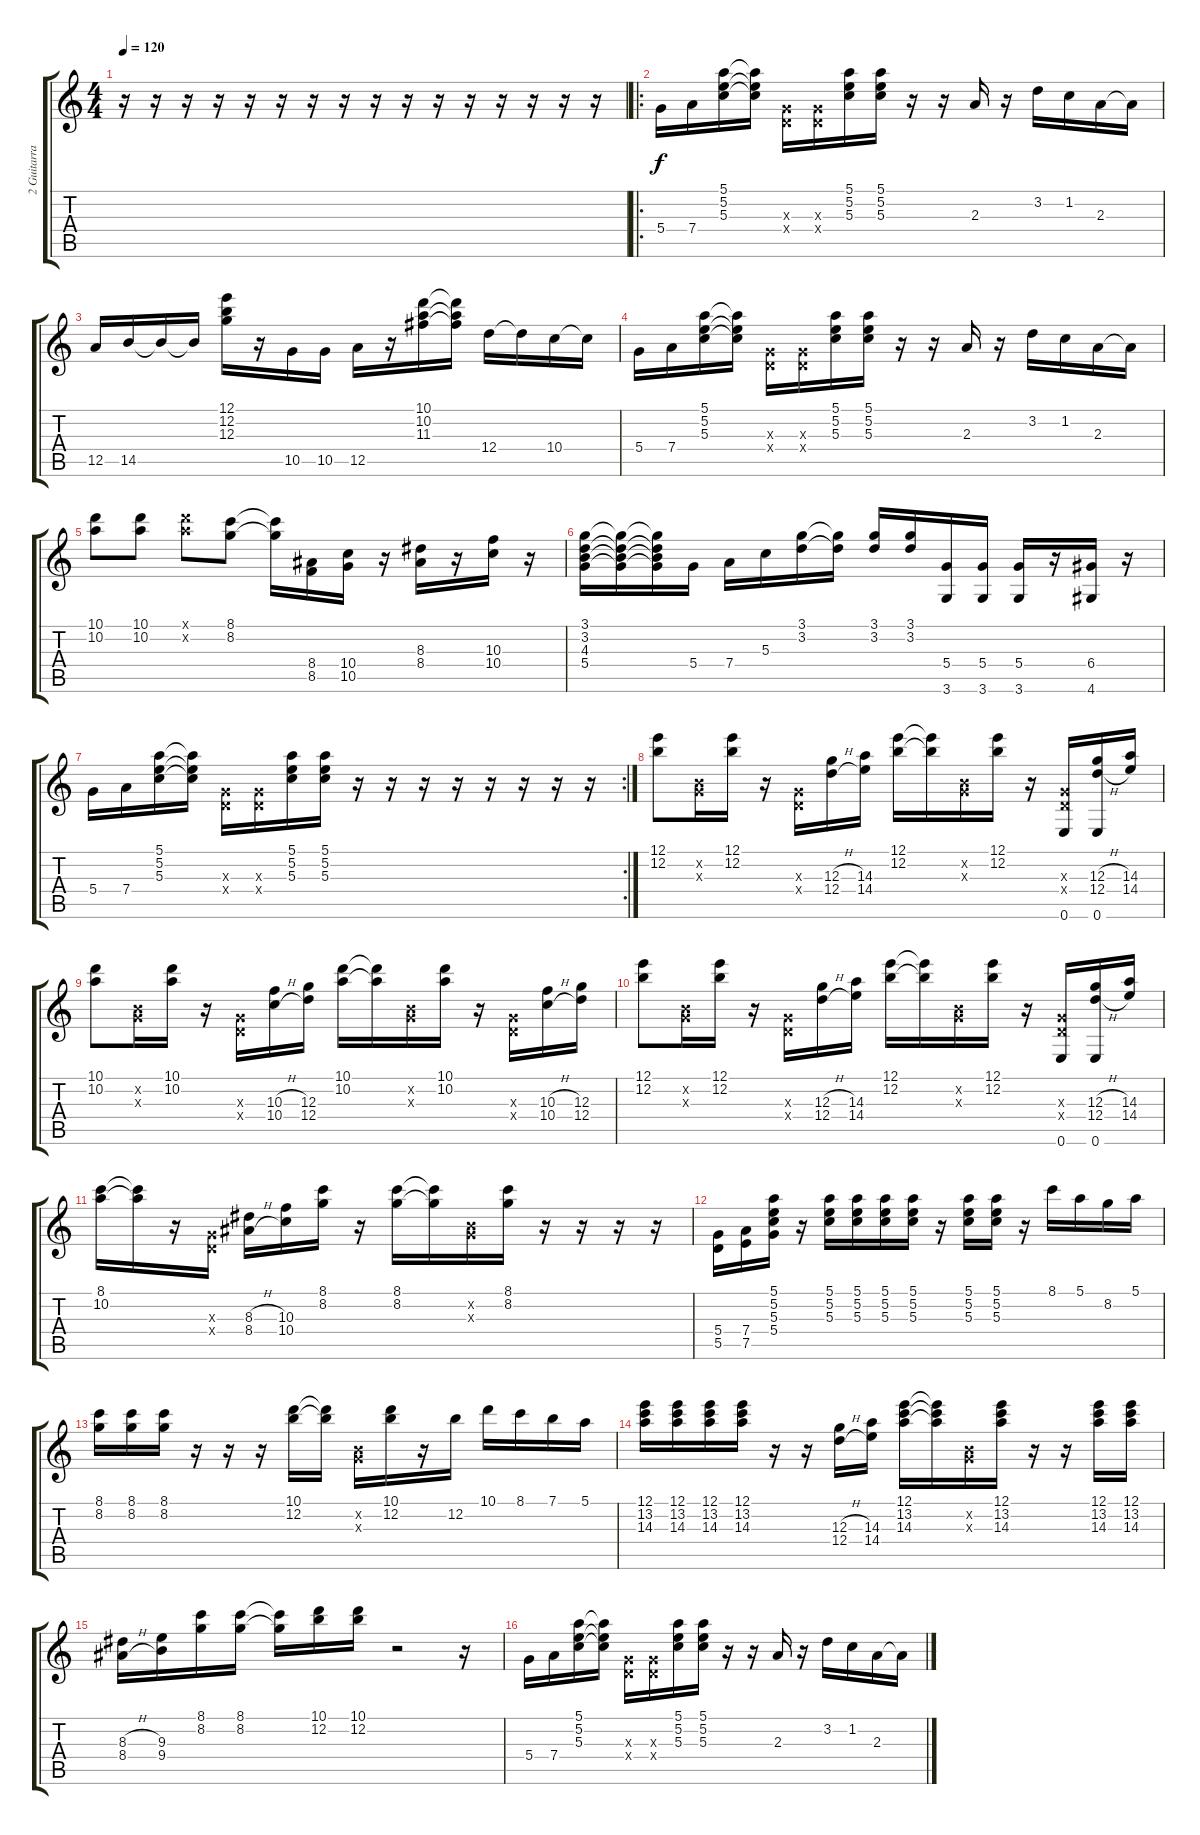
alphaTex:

\track ("2 Guitarra" "2 Guitarra") {instrument electricguitarclean}
\staff {score tabs}
\tuning (E4 B3 G3 D3 A2 E2) {hide}
\ts (4 4)
\tempo 120
\clef g2
\ks c
r.16{dy f instrument electricguitarclean} r.16 r.16 r.16 r.16 r.16 r.16 r.16 r.16 r.16 r.16 r.16 r.16 r.16 r.16 r.16 |
\ro
5.4.16 7.4.16 (5.1 5.2 5.3).16 (5.1{t} 5.2{t} 5.3{t}).16 (0.3{x} 0.4{x}).16 (0.3{x} 0.4{x}).16 (5.1 5.2 5.3).16 (5.1 5.2 5.3).16 r.16 r.16 2.3.16 r.16 3.2.16 1.2.16 2.3.16 2.3{t}.16 |
12.5.16 14.5.16 14.5{t}.16 14.5{t}.16 (12.1 12.2 12.3).16 r.16 10.5.16 10.5.16 12.5.16 r.16 (10.1 10.2 11.3).16 (10.1{t} 10.2{t} 11.3{t}).16 12.4.16 12.4{t}.16 10.4.16 10.4{t}.16 |
5.4.16 7.4.16 (5.1 5.2 5.3).16 (5.1{t} 5.2{t} 5.3{t}).16 (0.3{x} 0.4{x}).16 (0.3{x} 0.4{x}).16 (5.1 5.2 5.3).16 (5.1 5.2 5.3).16 r.16 r.16 2.3.16 r.16 3.2.16 1.2.16 2.3.16 2.3{t}.16 |
(10.1 10.2).8 (10.1 10.2).8 (10.1{x} 10.2{x}).8 (8.1 8.2).8 (8.1{t} 8.2{t}).16 (8.4 8.5).16 (10.4 10.5).16 r.16 (8.3 8.4).16 r.16 (10.3 10.4).16 r.16 |
(3.1 3.2 4.3 5.4).16 (3.1{t} 3.2{t} 4.3{t} 5.4{t}).16 (3.1{t} 3.2{t} 4.3{t} 5.4{t}).16 5.4.16 7.4.16 5.3.16 (3.1 3.2).16 (3.1{t} 3.2{t}).16 (3.1 3.2).16 (3.1 3.2).16 (5.4 3.6).16 (5.4 3.6).16 (5.4 3.6).16 r.16 (6.4 4.6).16 r.16 |
\rc 2
5.4.16 7.4.16 (5.1 5.2 5.3).16 (5.1{t} 5.2{t} 5.3{t}).16 (0.3{x} 0.4{x}).16 (0.3{x} 0.4{x}).16 (5.1 5.2 5.3).16 (5.1 5.2 5.3).16 r.16 r.16 r.16 r.16 r.16 r.16 r.16 r.16 |
(12.1 12.2).8 (0.2{x} 0.3{x}).16 (12.1 12.2).16 r.16 (0.3{x} 0.4{x}).16 (12.3{h} 12.4{h}).16 (14.3 14.4).16 (12.1 12.2).16 (12.1{t} 12.2{t}).16 (0.2{x} 0.3{x}).16 (12.1 12.2).16 r.16 (0.3{x} 0.4{x} 0.6).16 (12.3{h} 12.4{h} 0.6).16 (14.3 14.4).16 |
(10.1 10.2).8 (0.2{x} 0.3{x}).16 (10.1 10.2).16 r.16 (0.3{x} 0.4{x}).16 (10.3{h} 10.4{h}).16 (12.3 12.4).16 (10.1 10.2).16 (10.1{t} 10.2{t}).16 (0.2{x} 0.3{x}).16 (10.1 10.2).16 r.16 (0.3{x} 0.4{x}).16 (10.3{h} 10.4{h}).16 (12.3 12.4).16 |
(12.1 12.2).8 (0.2{x} 0.3{x}).16 (12.1 12.2).16 r.16 (0.3{x} 0.4{x}).16 (12.3{h} 12.4{h}).16 (14.3 14.4).16 (12.1 12.2).16 (12.1{t} 12.2{t}).16 (0.2{x} 0.3{x}).16 (12.1 12.2).16 r.16 (0.3{x} 0.4{x} 0.6).16 (12.3{h} 12.4{h} 0.6).16 (14.3 14.4).16 |
(8.1 10.2).16 (8.1{t} 10.2{t}).16 r.16 (0.3{x} 0.4{x}).16 (8.3{h} 8.4{h}).16 (10.3 10.4).16 (8.1 8.2).16 r.16 (8.1 8.2).16 (8.1{t} 8.2{t}).16 (0.2{x} 0.3{x}).16 (8.1 8.2).16 r.16 r.16 r.16 r.16 |
(5.4 5.5).16 (7.4 7.5).16 (5.1 5.2 5.3 5.4).16 r.16 (5.1 5.2 5.3).16 (5.1 5.2 5.3).16 (5.1 5.2 5.3).16 (5.1 5.2 5.3).16 r.16 (5.1 5.2 5.3).16 (5.1 5.2 5.3).16 r.16 8.1.16 5.1.16 8.2.16 5.1.16 |
(8.1 8.2).16 (8.1 8.2).16 (8.1 8.2).16 r.16 r.16 r.16 (10.1 12.2).16 (10.1{t} 12.2{t}).16 (0.2{x} 0.3{x}).16 (10.1 12.2).16 r.16 12.2.16 10.1.16 8.1.16 7.1.16 5.1.16 |
(12.1 13.2 14.3).16 (12.1 13.2 14.3).16 (12.1 13.2 14.3).16 (12.1 13.2 14.3).16 r.16 r.16 (12.3{h} 12.4{h}).16 (14.3 14.4).16 (12.1 13.2 14.3).16 (12.1{t} 13.2{t} 14.3{t}).16 (0.2{x} 0.3{x}).16 (12.1 13.2 14.3).16 r.16 r.16 (12.1 13.2 14.3).16 (12.1 13.2 14.3).16 |
(8.3{h} 8.4{h}).16 (9.3 9.4).16 (8.1 8.2).16 (8.1 8.2).16 (8.1{t} 8.2{t}).16 (10.1 12.2).16 (10.1 12.2).16 r.2 r.16 |
5.4.16 7.4.16 (5.1 5.2 5.3).16 (5.1{t} 5.2{t} 5.3{t}).16 (0.3{x} 0.4{x}).16 (0.3{x} 0.4{x}).16 (5.1 5.2 5.3).16 (5.1 5.2 5.3).16 r.16 r.16 2.3.16 r.16 3.2.16 1.2.16 2.3.16 2.3{t}.16
